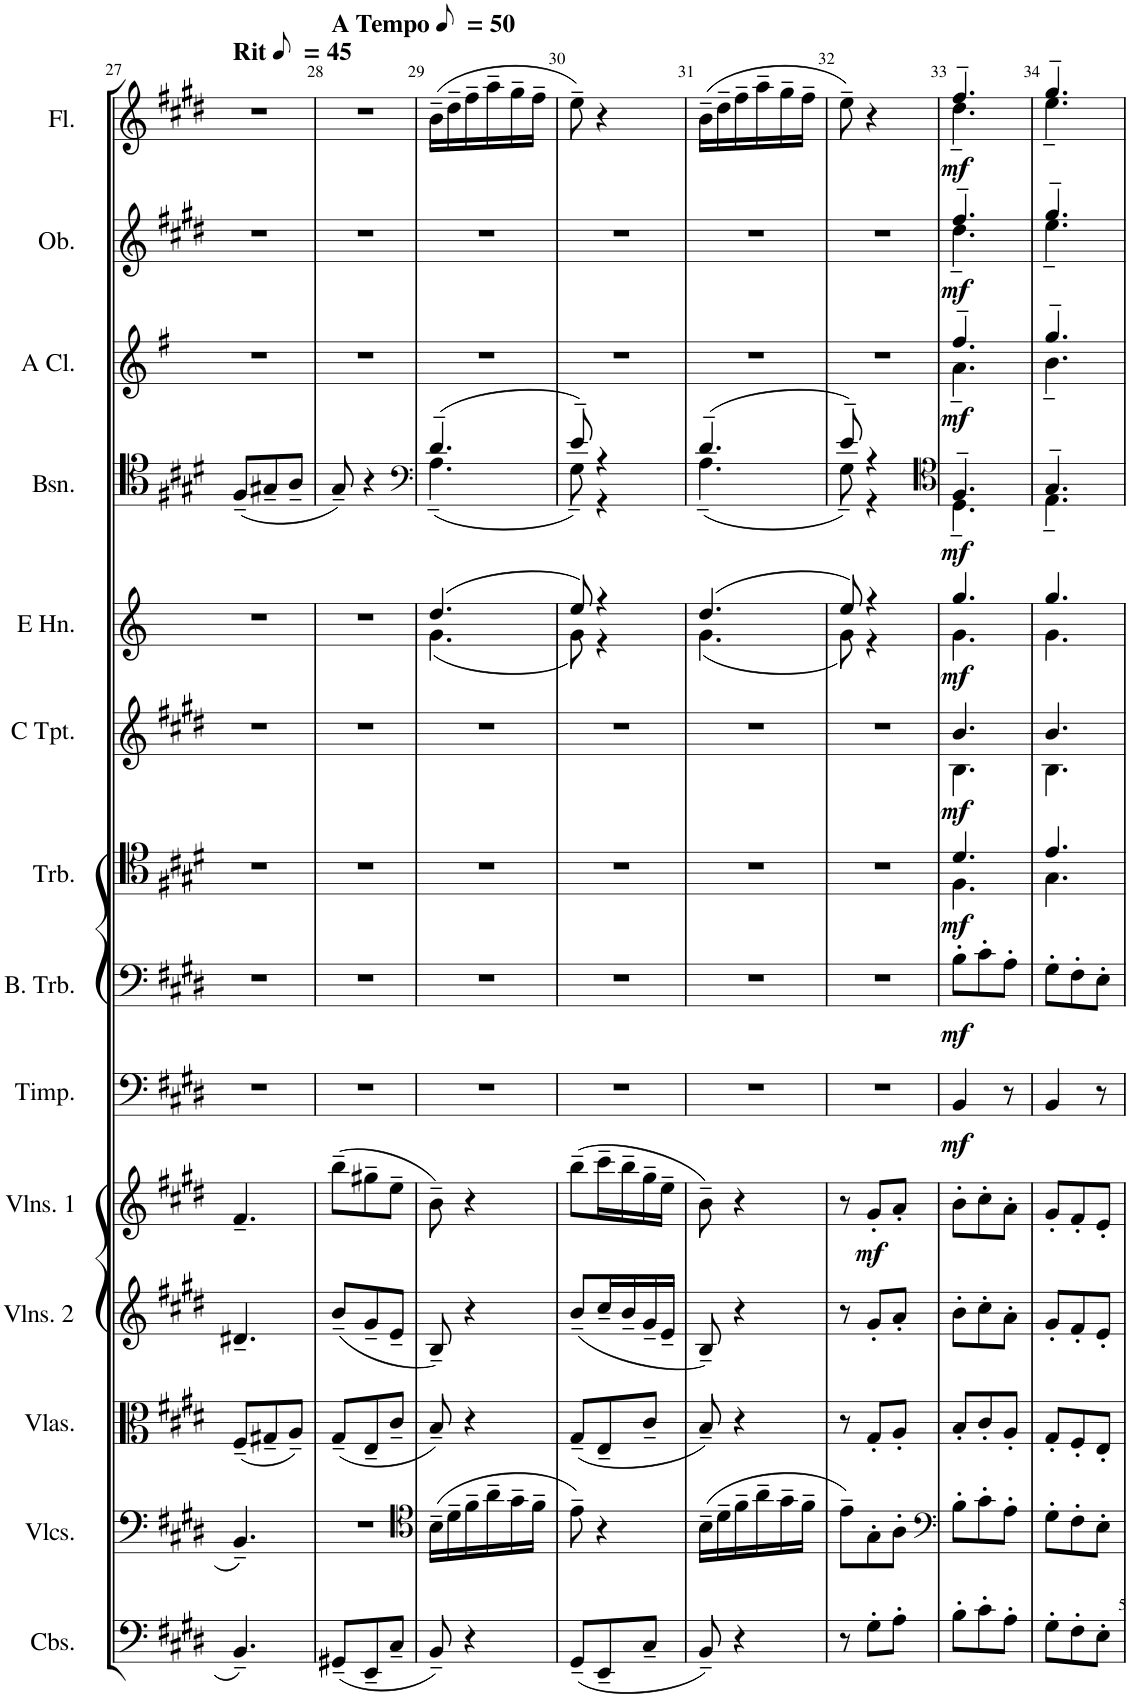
**kern	**kern	**kern	**kern	**kern	**dynam	**kern	**dynam	**kern	**dynam	**kern	**dynam	**kern	**dynam	**kern	**dynam	**kern	**dynam	**kern	**dynam	**kern	**dynam	**kern	**dynam
*part14	*part13	*part12	*part11	*part10	*part10	*part9	*part9	*part8	*part8	*part7	*part7	*part6	*part6	*part5	*part5	*part4	*part4	*part3	*part3	*part2	*part2	*part1	*part1
*staff14	*staff13	*staff12	*staff11	*staff10	*staff10	*staff9	*staff9	*staff8	*staff8	*staff7	*staff7	*staff6	*staff6	*staff5	*staff5	*staff4	*staff4	*staff3	*staff3	*staff2	*staff2	*staff1	*staff1
*I"Contrabasses	*I"Violoncellos	*I"Violas	*I"Violins 2	*I"Violins 1	*	*I"Timpani in E B	*	*I"Bass Trombone	*	*I"Trombone	*	*I"C Trumpet	*	*I"E Horn	*	*I"Bassoon	*	*I"A Clarinet	*	*I"Oboe	*	*I"Flute	*
*I'Cbs.	*I'Vlcs.	*I'Vlas.	*I'Vlns. 2	*I'Vlns. 1	*	*I'Timp.	*	*I'B. Trb.	*	*I'Trb.	*	*I'C Tpt.	*	*I'E Hn.	*	*I'Bsn.	*	*I'A Cl.	*	*I'Ob.	*	*I'Fl.	*
!!LO:PB:g=z
*clefF4	*clefF4	*clefC3	*clefG2	*clefG2	*	*clefF4	*	*clefF4	*	*clefC4	*	*clefG2	*	*clefG2	*	*clefC4	*	*clefG2	*	*clefG2	*	*clefG2	*
*Trd7c12	*	*	*	*	*	*	*	*	*	*	*	*Trd1c2	*	*Trd5c8	*	*	*	*Trd2c3	*	*	*	*	*
*k[f#c#g#d#]	*k[f#c#g#d#]	*k[f#c#g#d#]	*k[f#c#g#d#]	*k[f#c#g#d#]	*	*k[f#c#g#d#]	*	*k[f#c#g#d#]	*	*k[f#c#g#d#]	*	*k[f#c#g#d#]	*	*k[]	*	*k[f#c#g#d#]	*	*k[f#]	*	*k[f#c#g#d#]	*	*k[f#c#g#d#]	*
*M3/8	*M3/8	*M3/8	*M3/8	*M3/8	*	*M3/8	*	*M3/8	*	*M3/8	*	*M3/8	*	*M3/8	*	*M3/8	*	*M3/8	*	*M3/8	*	*M3/8	*
*MM23	*MM23	*MM23	*MM23	*MM23	*	*MM23	*	*MM23	*	*MM23	*	*MM23	*	*MM23	*	*MM23	*	*MM23	*	*MM23	*	*MM23	*
=27	=27	=27	=27	=27	=27	=27	=27	=27	=27	=27	=27	=27	=27	=27	=27	=27	=27	=27	=27	=27	=27	=27	=27
!	!	!	!	!	!	!	!	!	!	!	!	!	!	!	!	!	!	!	!	!	!	!LO:TX:a:B:t=Rit	!
4.BB~/	4.BB~/	(8F#~/L	4.d#X~/	4.f#~/	.	4.r	.	4.r	.	4.r	.	4.r	.	4.r	.	(8F#~/L	.	4.r	.	4.r	.	4.r	.
.	.	8G#X~/	.	.	.	.	.	.	.	.	.	.	.	.	.	8G#X~/	.	.	.	.	.	.	.
.	.	8A~/J)	.	.	.	.	.	.	.	.	.	.	.	.	.	8A~/J	.	.	.	.	.	.	.
=28	=28	=28	=28	=28	=28	=28	=28	=28	=28	=28	=28	=28	=28	=28	=28	=28	=28	=28	=28	=28	=28	=28	=28
*	*	*	*	*	*	*	*	*	*	*	*	*	*	*	*	*	*	*	*	*	*	*MM25	*
!	!	!	!	!	!	!	!	!	!	!	!	!	!	!	!	!	!	!	!	!	!	!LO:TX:a:B:t=A Tempo	!
(8GG#X~/L	4.r	(8G#~/L	(8b~/L	(8bb~\L	.	4.r	.	4.r	.	4.r	.	4.r	.	4.r	.	8G#~/)	.	4.r	.	4.r	.	4.r	.
8EE~/	.	8E~/	8g#~/	8gg#X~\	.	.	.	.	.	.	.	.	.	.	.	4r	.	.	.	.	.	.	.
8C#~/J	.	8c#~/J	8e~/J	8ee~\J	.	.	.	.	.	.	.	.	.	.	.	.	.	.	.	.	.	.	.
=29	=29	=29	=29	=29	=29	=29	=29	=29	=29	=29	=29	=29	=29	=29	=29	=29	=29	=29	=29	=29	=29	=29	=29
*	*clefC4	*	*	*	*	*	*	*	*	*	*	*	*	*	*	*clefF4	*	*	*	*	*	*	*
*	*	*	*	*	*	*	*	*	*	*	*	*	*	*^	*	*^	*	*	*	*	*	*	*
8BB~/)	(16B~\LL	8B~/)	8B~/)	8b~\)	.	4.r	.	4.r	.	4.r	.	4.r	.	(4.dd/	(4.g\	.	(4.d#~/	(4.A~\	.	4.r	.	4.r	.	(16b~\LL	.
.	16d#~\	.	.	.	.	.	.	.	.	.	.	.	.	.	.	.	.	.	.	.	.	.	.	16dd#~\	.
4r	16f#~\	4r	4r	4r	.	.	.	.	.	.	.	.	.	.	.	.	.	.	.	.	.	.	.	16ff#~\	.
.	16a~\	.	.	.	.	.	.	.	.	.	.	.	.	.	.	.	.	.	.	.	.	.	.	16aa~\	.
.	16g#~\	.	.	.	.	.	.	.	.	.	.	.	.	.	.	.	.	.	.	.	.	.	.	16gg#~\	.
.	16f#~\JJ	.	.	.	.	.	.	.	.	.	.	.	.	.	.	.	.	.	.	.	.	.	.	16ff#~\JJ	.
=30	=30	=30	=30	=30	=30	=30	=30	=30	=30	=30	=30	=30	=30	=30	=30	=30	=30	=30	=30	=30	=30	=30	=30	=30	=30
(8GG#~/L	8e~\)	(8G#~/L	(8b~/L	(8bb~\L	.	4.r	.	4.r	.	4.r	.	4.r	.	8ee/)	8g\)	.	8e~/)	8G#~\)	.	4.r	.	4.r	.	8ee~\)	.
8EE~/	4r	8E~/	16cc#~/L	16ccc#~\L	.	.	.	.	.	.	.	.	.	4r	4r	.	4r	4r	.	.	.	.	.	4r	.
.	.	.	16b~/	16bb~\	.	.	.	.	.	.	.	.	.	.	.	.	.	.	.	.	.	.	.	.	.
8C#~/J	.	8c#~/J	16g#~/	16gg#~\	.	.	.	.	.	.	.	.	.	.	.	.	.	.	.	.	.	.	.	.	.
.	.	.	16e~/JJ	16ee~\JJ	.	.	.	.	.	.	.	.	.	.	.	.	.	.	.	.	.	.	.	.	.
=31	=31	=31	=31	=31	=31	=31	=31	=31	=31	=31	=31	=31	=31	=31	=31	=31	=31	=31	=31	=31	=31	=31	=31	=31	=31
8BB~/)	(16B~\LL	8B~/)	8B~/)	8b~\)	.	4.r	.	4.r	.	4.r	.	4.r	.	(4.dd/	(4.g\	.	(4.d#~/	(4.A~\	.	4.r	.	4.r	.	(16b~\LL	.
.	16d#~\	.	.	.	.	.	.	.	.	.	.	.	.	.	.	.	.	.	.	.	.	.	.	16dd#~\	.
4r	16f#~\	4r	4r	4r	.	.	.	.	.	.	.	.	.	.	.	.	.	.	.	.	.	.	.	16ff#~\	.
.	16a~\	.	.	.	.	.	.	.	.	.	.	.	.	.	.	.	.	.	.	.	.	.	.	16aa~\	.
.	16g#~\	.	.	.	.	.	.	.	.	.	.	.	.	.	.	.	.	.	.	.	.	.	.	16gg#~\	.
.	16f#~\JJ	.	.	.	.	.	.	.	.	.	.	.	.	.	.	.	.	.	.	.	.	.	.	16ff#~\JJ	.
=32	=32	=32	=32	=32	=32	=32	=32	=32	=32	=32	=32	=32	=32	=32	=32	=32	=32	=32	=32	=32	=32	=32	=32	=32	=32
8r	8e~\L)	8r	8r	8r	.	4.r	.	4.r	.	4.r	.	4.r	.	8ee/)	8g\)	.	8e~/)	8G#~\)	.	4.r	.	4.r	.	8ee~\)	.
!	!	!	!	!	!LO:DY:b	!	!	!	!	!	!	!	!	!	!	!	!	!	!	!	!	!	!	!	!
8G#'\L	8G#'\	8G#'/L	8g#'/L	8g#'/L	mf	.	.	.	.	.	.	.	.	4r	4r	.	4r	4r	.	.	.	.	.	4r	.
8A'\J	8A'\J	8A'/J	8a'/J	8a'/J	.	.	.	.	.	.	.	.	.	.	.	.	.	.	.	.	.	.	.	.	.
=33	=33	=33	=33	=33	=33	=33	=33	=33	=33	=33	=33	=33	=33	=33	=33	=33	=33	=33	=33	=33	=33	=33	=33	=33	=33
*	*clefF4	*	*	*	*	*	*	*	*	*	*	*	*	*	*	*	*clefC4	*	*	*	*	*	*	*	*
*	*	*	*	*	*	*	*	*	*	*^	*	*^	*	*	*	*	*	*	*	*^	*	*^	*	*^	*
!	!	!	!	!	!	!	!LO:DY:b	!	!LO:DY:b	!	!	!LO:DY:b	!	!	!LO:DY:b	!	!	!LO:DY:b	!	!	!LO:DY:b	!	!	!LO:DY:b	!	!	!LO:DY:b	!	!	!LO:DY:b
8B'\L	8B'\L	8B'/L	8b'\L	8b'\L	.	4BB/	mf	8B'\L	mf	4.d#/	4.F#\	mf	4.b/	4.B\	mf	4.gg/	4.g\	mf	4.F#~/	4.D#~\	mf	4.a~\	4.ff#~/	mf	4.ff#~/	4.dd#~\	mf	4.ff#~/	4.dd#~\	mf
8c#'\	8c#'\	8c#'/	8cc#'\	8cc#'\	.	.	.	8c#'\	.	.	.	.	.	.	.	.	.	.	.	.	.	.	.	.	.	.	.	.	.	.
8A'\J	8A'\J	8A'/J	8a'\J	8a'\J	.	8r	.	8A'\J	.	.	.	.	.	.	.	.	.	.	.	.	.	.	.	.	.	.	.	.	.	.
=34	=34	=34	=34	=34	=34	=34	=34	=34	=34	=34	=34	=34	=34	=34	=34	=34	=34	=34	=34	=34	=34	=34	=34	=34	=34	=34	=34	=34	=34	=34
8G#'\L	8G#'\L	8G#'/L	8g#'/L	8g#'/L	.	4BB/	.	8G#'\L	.	4.e/	4.G#\	.	4.b/	4.B\	.	4.gg/	4.g\	.	4.G#~/	4.E~\	.	4.b~\	4.gg~/	.	4.gg#~/	4.ee~\	.	4.gg#~/	4.ee~\	.
8F#'\	8F#'\	8F#'/	8f#'/	8f#'/	.	.	.	8F#'\	.	.	.	.	.	.	.	.	.	.	.	.	.	.	.	.	.	.	.	.	.	.
8E'\J	8E'\J	8E'/J	8e'/J	8e'/J	.	8r	.	8E'\J	.	.	.	.	.	.	.	.	.	.	.	.	.	.	.	.	.	.	.	.	.	.
*	*	*	*	*	*	*	*	*	*	*v	*v	*	*	*	*	*v	*v	*	*v	*v	*	*v	*v	*	*v	*v	*	*v	*v	*
*	*	*	*	*	*	*	*	*	*	*	*	*v	*v	*	*	*	*	*	*	*	*	*	*	*
=	=	=	=	=	=	=	=	=	=	=	=	=	=	=	=	=	=	=	=	=	=	=	=
*-	*-	*-	*-	*-	*-	*-	*-	*-	*-	*-	*-	*-	*-	*-	*-	*-	*-	*-	*-	*-	*-	*-	*-
